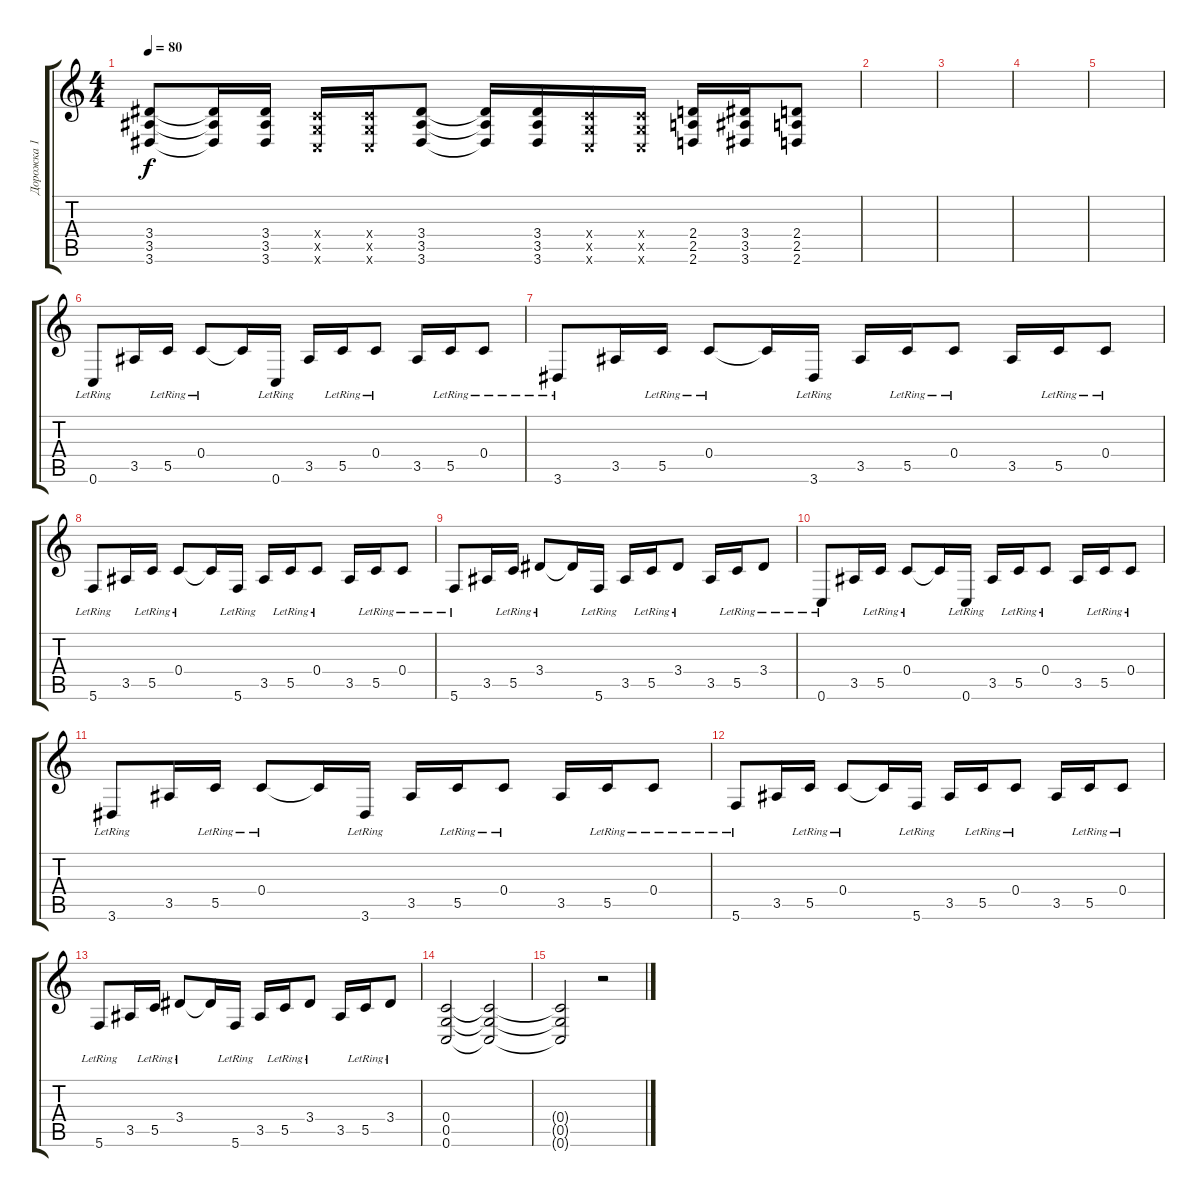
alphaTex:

\track ("Дорожка 1" "Дорожка 1") {instrument distortionguitar}
\staff {score tabs}
\tuning (D4 A3 F3 C3 G2 C2) {hide}
\ts (4 4)
\tempo 80
\clef g2
\ks c
(3.4 3.5 3.6).8{dy f} (3.4{t} 3.5{t} 3.6{t}).16 (3.4 3.5 3.6).16 (0.4{x} 0.5{x} 0.6{x}).16 (0.4{x} 0.5{x} 0.6{x}).16 (3.4 3.5 3.6).8 (3.4{t} 3.5{t} 3.6{t}).16 (3.4 3.5 3.6).16 (0.4{x} 0.5{x} 0.6{x}).16 (0.4{x} 0.5{x} 0.6{x}).16 (2.4 2.5 2.6).16 (3.4 3.5 3.6).16 (2.4 2.5 2.6).8 |
|
|
|
|
0.6{lr}.8 3.5.16 5.5{lr}.16 0.4{lr}.8 0.4{t}.16 0.6{lr}.16 3.5.16 5.5{lr}.16 0.4{lr}.8 3.5.16 5.5{lr}.16 0.4{lr}.8 |
3.6{lr}.8 3.5.16 5.5{lr}.16 0.4{lr}.8 0.4{t}.16 3.6{lr}.16 3.5.16 5.5{lr}.16 0.4{lr}.8 3.5.16 5.5{lr}.16 0.4{lr}.8 |
5.6{lr}.8 3.5.16 5.5{lr}.16 0.4{lr}.8 0.4{t}.16 5.6{lr}.16 3.5.16 5.5{lr}.16 0.4{lr}.8 3.5.16 5.5{lr}.16 0.4{lr}.8 |
5.6{lr}.8 3.5.16 5.5{lr}.16 3.4{lr}.8 3.4{t}.16 5.6{lr}.16 3.5.16 5.5{lr}.16 3.4{lr}.8 3.5.16 5.5{lr}.16 3.4{lr}.8 |
0.6{lr}.8 3.5.16 5.5{lr}.16 0.4{lr}.8 0.4{t}.16 0.6{lr}.16 3.5.16 5.5{lr}.16 0.4{lr}.8 3.5.16 5.5{lr}.16 0.4{lr}.8 |
3.6{lr}.8 3.5.16 5.5{lr}.16 0.4{lr}.8 0.4{t}.16 3.6{lr}.16 3.5.16 5.5{lr}.16 0.4{lr}.8 3.5.16 5.5{lr}.16 0.4{lr}.8 |
5.6{lr}.8 3.5.16 5.5{lr}.16 0.4{lr}.8 0.4{t}.16 5.6{lr}.16 3.5.16 5.5{lr}.16 0.4{lr}.8 3.5.16 5.5{lr}.16 0.4{lr}.8 |
5.6{lr}.8 3.5.16 5.5{lr}.16 3.4{lr}.8 3.4{t}.16 5.6{lr}.16 3.5.16 5.5{lr}.16 3.4{lr}.8 3.5.16 5.5{lr}.16 3.4{lr}.8 |
(0.4 0.5 0.6).2 (0.4{t} 0.5{t} 0.6{t}).2 |
(0.4{t} 0.5{t} 0.6{t}).2 r.2
